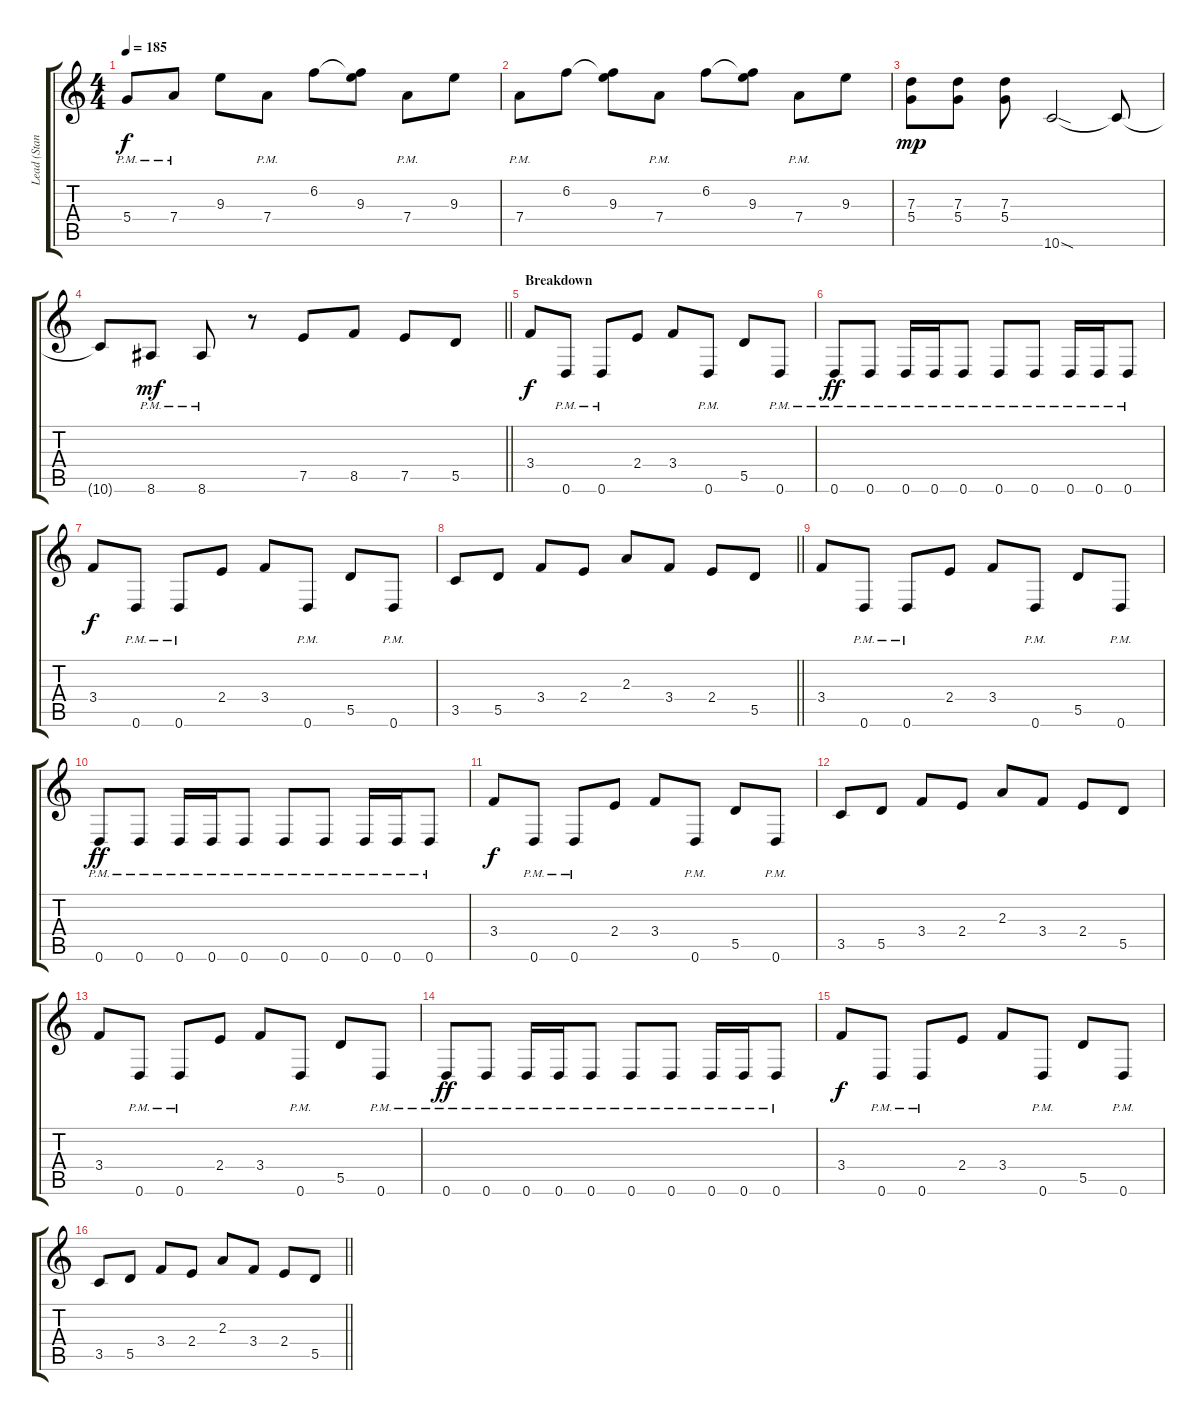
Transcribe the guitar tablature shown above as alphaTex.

\track ("Lead (Standard Tuning)" "Lead (Stan") {mute instrument distortionguitar}
\staff {score tabs}
\tuning (E4 B3 G3 D3 A2 D2) {hide}
\ts (4 4)
\tempo 185
\clef g2
\ks c
5.4{pm}.8{dy f} 7.4{pm}.8 9.3.8 7.4{pm}.8 6.2.8 (6.2{t} 9.3).8 7.4{pm}.8 9.3.8 |
7.4{pm}.8 6.2.8 (6.2{t} 9.3).8 7.4{pm}.8 6.2.8 (6.2{t} 9.3).8 7.4{pm}.8 9.3.8 |
(7.3 5.4).8{dy mp} (7.3 5.4).8 (7.3 5.4).8 10.6{sod}.2 10.6{t}.8 |
\barLineRight lightlight
10.6{t}.8 8.6{pm}.8{dy mf} 8.6{pm}.8 r.8 7.5.8 8.5.8 7.5.8 5.5.8 |
\section ("" "Breakdown")
3.4.8{dy f volume 11 balance 10} 0.6{pm}.8 0.6{pm}.8 2.4.8 3.4.8 0.6{pm}.8 5.5.8 0.6{pm}.8 |
0.6{pm}.8{dy ff} 0.6{pm}.8 0.6{pm}.16 0.6{pm}.16 0.6{pm}.8 0.6{pm}.8 0.6{pm}.8 0.6{pm}.16 0.6{pm}.16 0.6{pm}.8 |
3.4.8{dy f} 0.6{pm}.8 0.6{pm}.8 2.4.8 3.4.8 0.6{pm}.8 5.5.8 0.6{pm}.8 |
\barLineRight lightlight
3.5.8{volume 13 balance 0} 5.5.8 3.4.8 2.4.8 2.3.8 3.4.8 2.4.8 5.5.8 |
3.4.8{volume 14 balance 16} 0.6{pm}.8 0.6{pm}.8 2.4.8 3.4.8 0.6{pm}.8 5.5.8 0.6{pm}.8 |
0.6{pm}.8{dy ff} 0.6{pm}.8 0.6{pm}.16 0.6{pm}.16 0.6{pm}.8 0.6{pm}.8 0.6{pm}.8 0.6{pm}.16 0.6{pm}.16 0.6{pm}.8 |
3.4.8{dy f} 0.6{pm}.8 0.6{pm}.8 2.4.8 3.4.8 0.6{pm}.8 5.5.8 0.6{pm}.8 |
3.5.8 5.5.8 3.4.8 2.4.8 2.3.8 3.4.8 2.4.8 5.5.8 |
3.4.8 0.6{pm}.8 0.6{pm}.8 2.4.8 3.4.8 0.6{pm}.8 5.5.8 0.6{pm}.8 |
0.6{pm}.8{dy ff} 0.6{pm}.8 0.6{pm}.16 0.6{pm}.16 0.6{pm}.8 0.6{pm}.8 0.6{pm}.8 0.6{pm}.16 0.6{pm}.16 0.6{pm}.8 |
3.4.8{dy f} 0.6{pm}.8 0.6{pm}.8 2.4.8 3.4.8 0.6{pm}.8 5.5.8 0.6{pm}.8 |
\barLineRight lightlight
3.5.8 5.5.8 3.4.8 2.4.8 2.3.8 3.4.8 2.4.8 5.5.8
